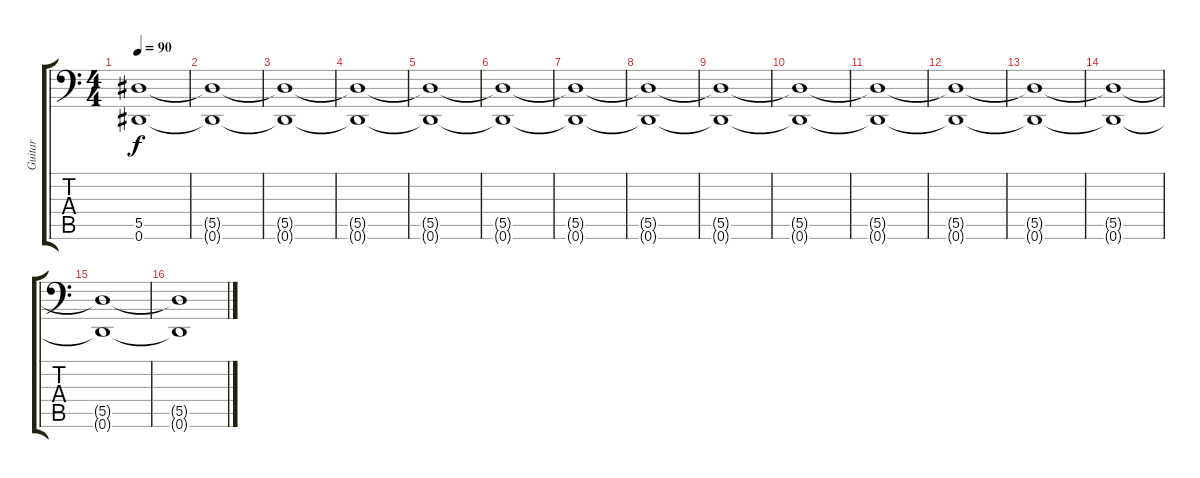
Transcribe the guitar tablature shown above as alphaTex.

\track ("Guitar" "Guitar") {instrument distortionguitar}
\staff {score tabs}
\tuning (F3 C3 Ab2 Eb2 Bb1 Eb1) {hide}
\ts (4 4)
\tempo 90
\clef f4
\ks c
(5.5{t} 0.6{t}).1{dy f} |
(5.5{t} 0.6{t}).1 |
(5.5{t} 0.6{t}).1 |
(5.5{t} 0.6{t}).1 |
(5.5{t} 0.6{t}).1{volume 16} |
(5.5{t} 0.6{t}).1 |
(5.5{t} 0.6{t}).1 |
(5.5{t} 0.6{t}).1 |
(5.5{t} 0.6{t}).1 |
(5.5{t} 0.6{t}).1 |
(5.5{t} 0.6{t}).1 |
(5.5{t} 0.6{t}).1 |
(5.5{t} 0.6{t}).1 |
(5.5{t} 0.6{t}).1 |
(5.5{t} 0.6{t}).1 |
(5.5{t} 0.6{t}).1
